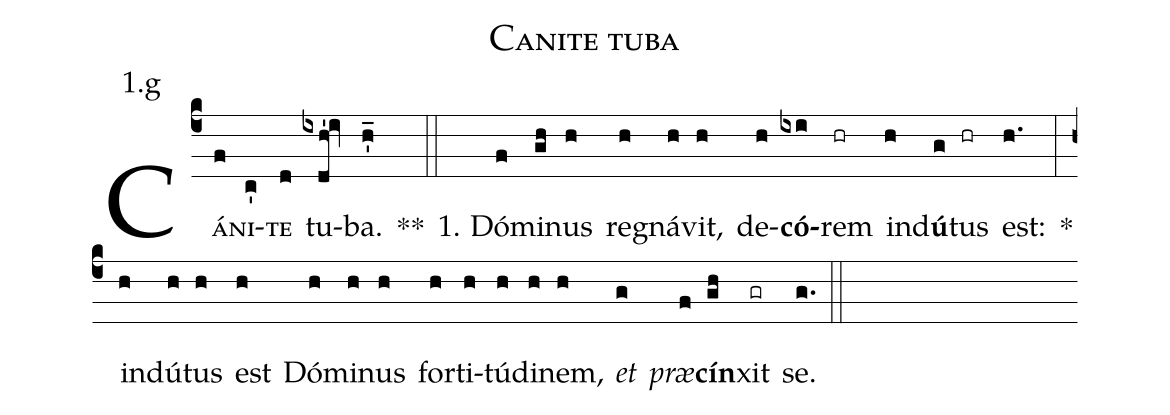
name:Canite tuba;
office-part:Antiphona;
mode:1;
annotation:1.g;
%%
(c4) C<sc>á(f)ni(c')te</sc>(d) tu(ixdh'!iv)ba.(h'_)  **(::)
1. Dó(f)mi(gh)nus(h) re(h)gná(h)vit,(h) de(h)<b>có</b>(ixi)rem(hr) ind(h)<b>ú</b>(g)tus(hr) est:(h.) *(:) ind(h)ú(h)tus(h) est(h) Dó(h)mi(h)nus(h) for(h)ti(h)tú(h)di(h)nem,(h) <i>et</i>(g) <i>præ</i>(f)<b>cín</b>(gh)xit(gr) se.(g.) (::)
